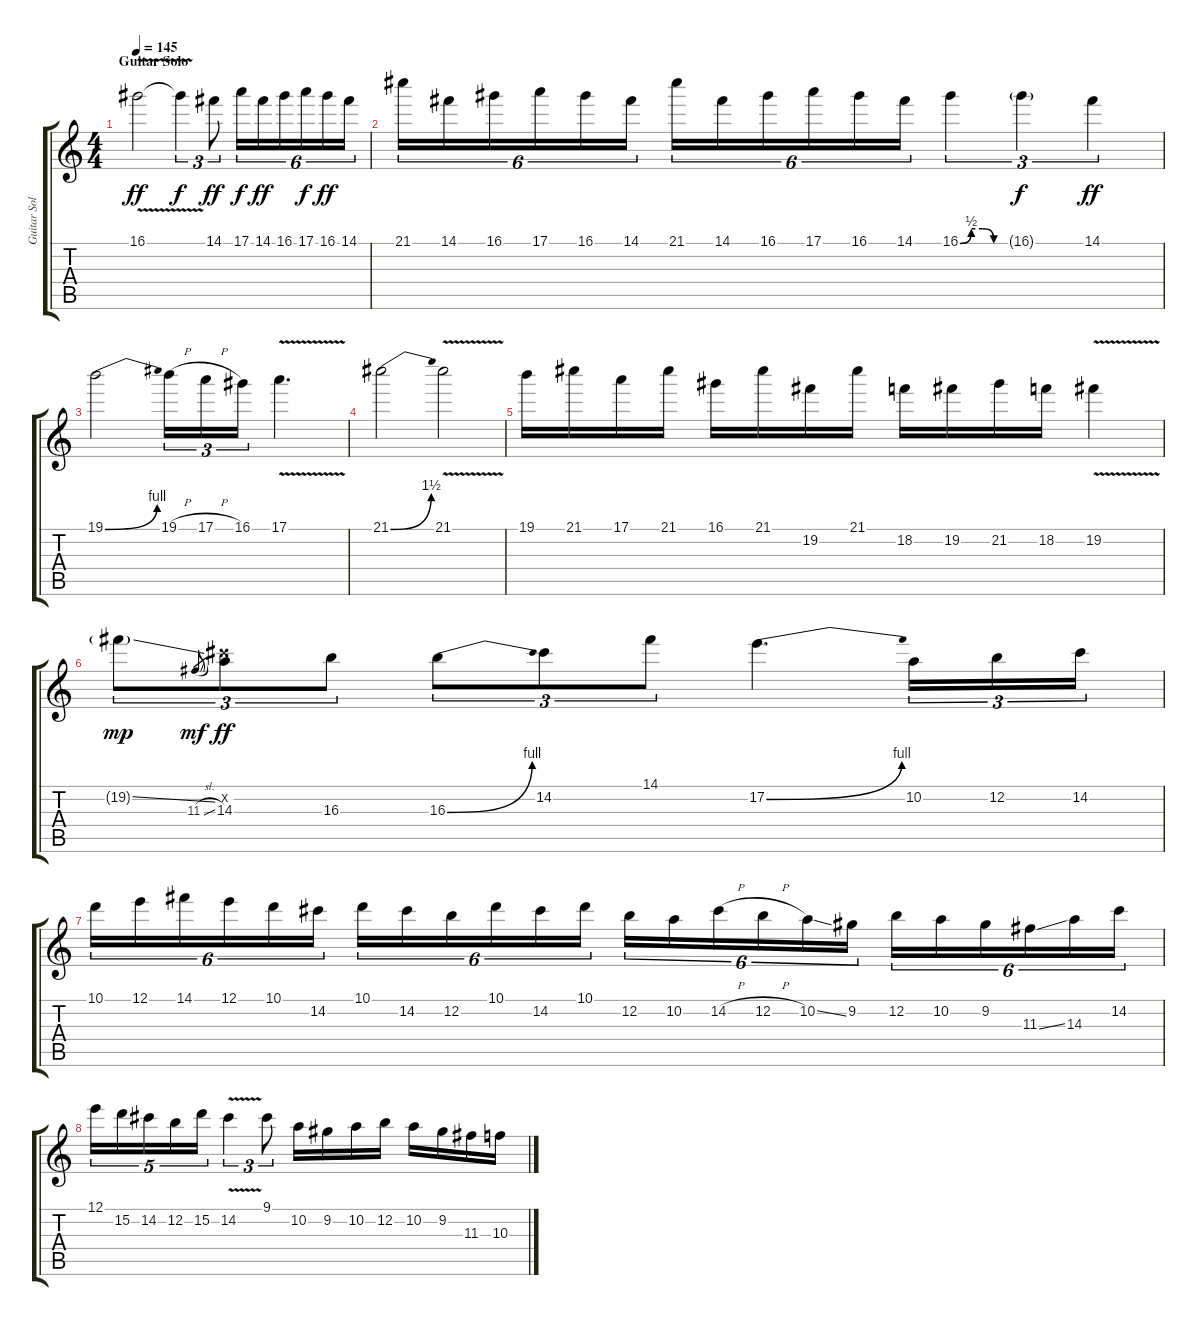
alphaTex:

\track ("Guitar Solo" "Guitar Sol") {instrument overdrivenguitar}
\staff {score tabs}
\tuning (E4 B3 G3 D3 A2 E2) {hide}
\ts (4 4)
\section ("" "Guitar Solo")
\tempo 145
\clef g2
\ks c
16.1{v}.2{dy ff} 16.1{t}.4{tu (3 2) dy f} 14.1.8{tu (3 2) dy ff} 17.1.16{tu (6 4) dy f} 14.1.16{tu (6 4) dy ff} 16.1.16{tu (6 4)} 17.1.16{tu (6 4) dy f} 16.1.16{tu (6 4) dy ff} 14.1.16{tu (6 4)} |
21.1.16{tu (6 4)} 14.1.16{tu (6 4)} 16.1.16{tu (6 4)} 17.1.16{tu (6 4)} 16.1.16{tu (6 4)} 14.1.16{tu (6 4)} 21.1.16{tu (6 4)} 14.1.16{tu (6 4)} 16.1.16{tu (6 4)} 17.1.16{tu (6 4)} 16.1.16{tu (6 4)} 14.1.16{tu (6 4)} 16.1{be (custom 0 0 15 2 30 2 45 0 60 0)}.4{tu (3 2)} 16.1{g}.4{tu (3 2) dy f} 14.1.4{tu (3 2) dy ff} |
19.1{be (bend 0 0 60 4)}.2 19.1{h}.16{tu (3 2)} 17.1{h}.16{tu (3 2)} 16.1.16{tu (3 2)} 17.1{v}.4{d} |
21.1{be (bend 0 0 60 6)}.2 21.1{v}.2 |
19.1.16 21.1.16 17.1.16 21.1.16 16.1.16 21.1.16 19.2.16 21.1.16 18.2.16 19.2.16 21.2.16 18.2.16 19.2{v}.4 |
19.2{ss g}.8{tu (3 2) dy mp} 11.3{sl}.8{gr dy mf} (14.2{x} 14.3).8{tu (3 2) dy ff} 16.3.8{tu (3 2)} 16.3{be (bend 0 0 60 4)}.8{tu (3 2)} 14.2.8{tu (3 2)} 14.1.8{tu (3 2)} 17.2{be (bend 0 0 60 4)}.4{d} 10.2.16{tu (3 2)} 12.2.16{tu (3 2)} 14.2.16{tu (3 2)} |
10.1.16{tu (6 4)} 12.1.16{tu (6 4)} 14.1.16{tu (6 4)} 12.1.16{tu (6 4)} 10.1.16{tu (6 4)} 14.2.16{tu (6 4)} 10.1.16{tu (6 4)} 14.2.16{tu (6 4)} 12.2.16{tu (6 4)} 10.1.16{tu (6 4)} 14.2.16{tu (6 4)} 10.1.16{tu (6 4)} 12.2.16{tu (6 4)} 10.2.16{tu (6 4)} 14.2{h}.16{tu (6 4)} 12.2{h}.16{tu (6 4)} 10.2{ss}.16{tu (6 4)} 9.2.16{tu (6 4)} 12.2.16{tu (6 4)} 10.2.16{tu (6 4)} 9.2.16{tu (6 4)} 11.3{ss}.16{tu (6 4)} 14.3.16{tu (6 4)} 14.2.16{tu (6 4)} |
12.1.16{tu (5 4)} 15.2.16{tu (5 4)} 14.2.16{tu (5 4)} 12.2.16{tu (5 4)} 15.2.16{tu (5 4)} 14.2{v}.4{tu (3 2)} 9.1.8{tu (3 2)} 10.2.16 9.2.16 10.2.16 12.2.16 10.2.16 9.2.16 11.3.16 10.3.16
